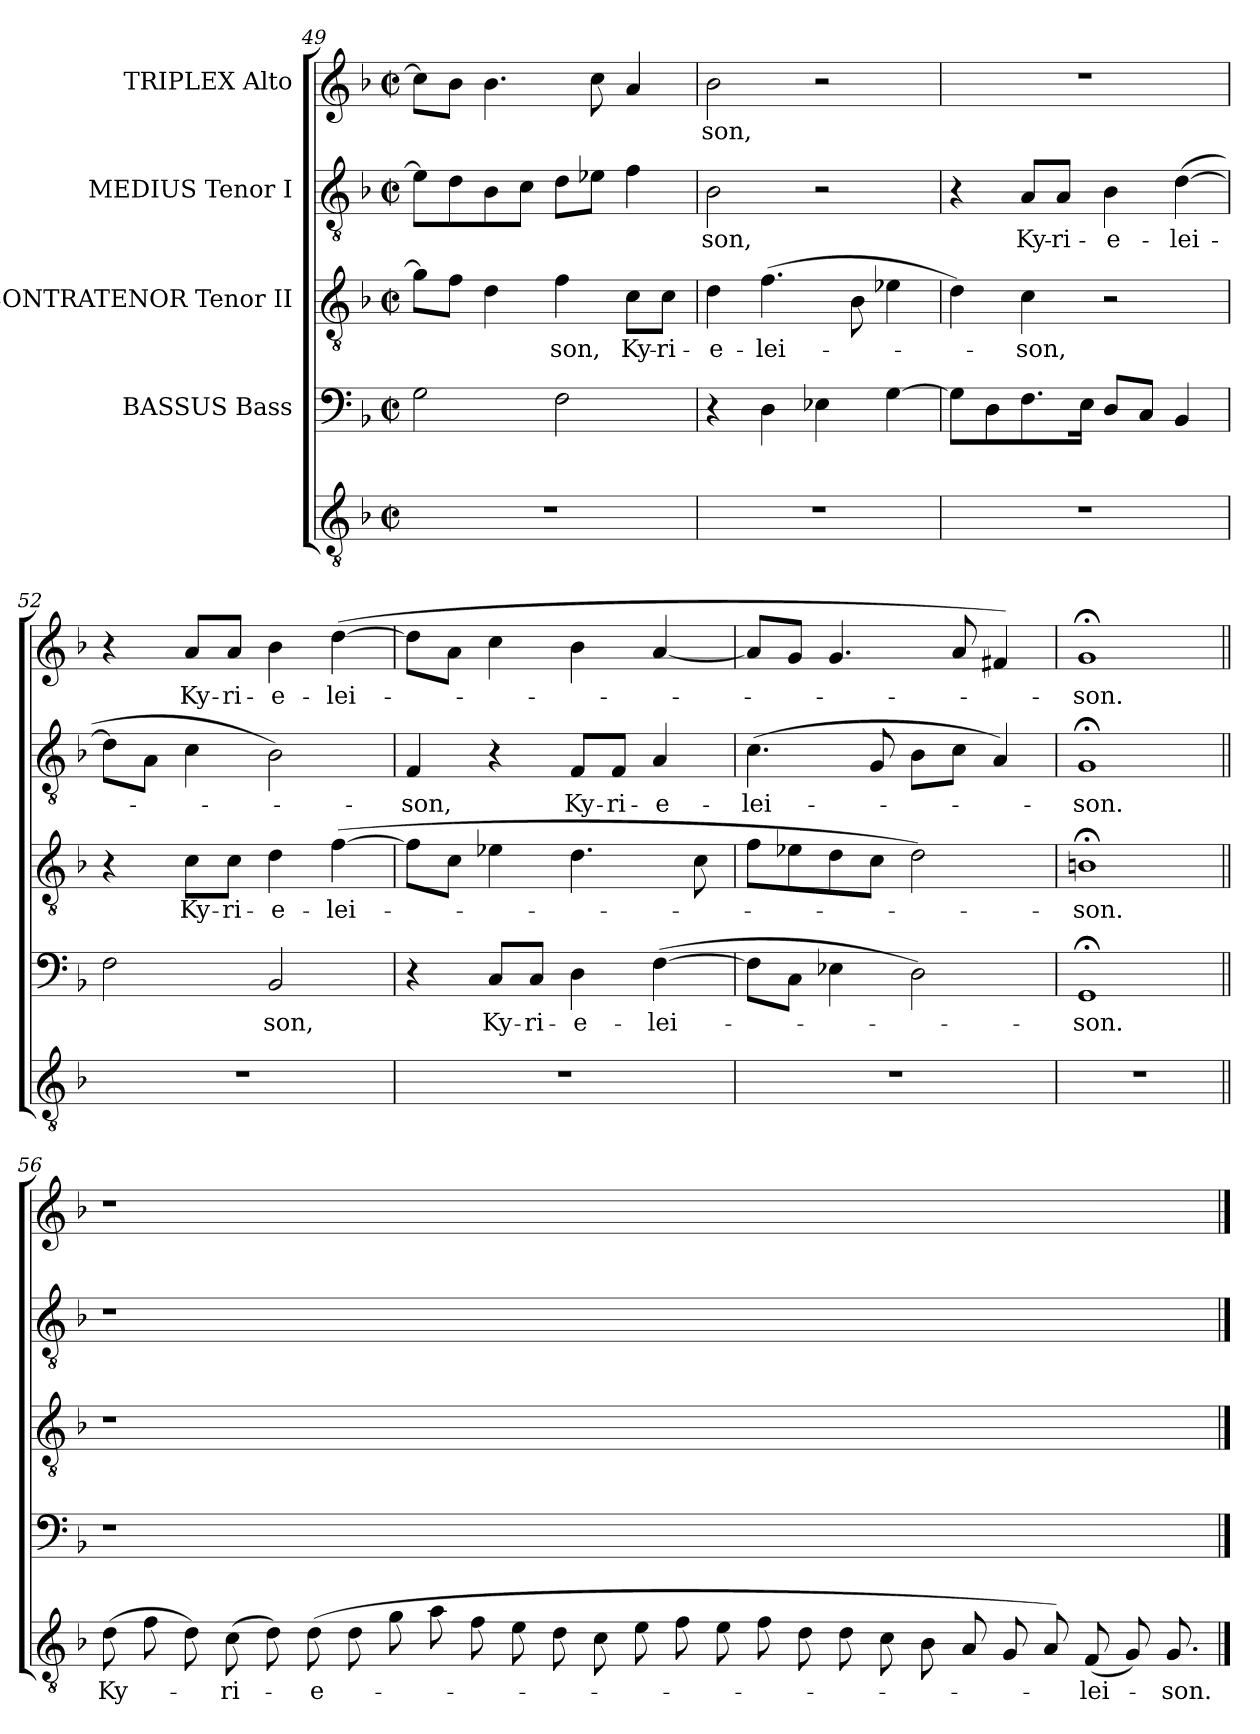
**kern	**text	**kern	**text	**kern	**text	**kern	**text	**kern	**text
*part5	*part5	*part4	*part4	*part3	*part3	*part2	*part2	*part1	*part1
*staff5	*staff5	*staff4	*staff4	*staff3	*staff3	*staff2	*staff2	*staff1	*staff1
*	*	*I"BASSUS Bass	*	*I"CONTRATENOR Tenor II	*	*I"MEDIUS Tenor I	*	*I"TRIPLEX Alto	*
*clefGv2	*	*clefF4	*	*clefGv2	*	*clefGv2	*	*clefG2	*
*k[b-]	*	*k[b-]	*	*k[b-]	*	*k[b-]	*	*k[b-]	*
*F:	*	*F:	*	*F:	*	*F:	*	*F:	*
*M2/2	*	*M2/2	*	*M2/2	*	*M2/2	*	*M2/2	*
*met(c|)	*	*met(c|)	*	*met(c|)	*	*met(c|)	*	*met(c|)	*
=49	=49	=49	=49	=49	=49	=49	=49	=49	=49
1r	.	2G\	.	8g\L]	.	8e-\L]	.	8cc\L]	.
.	.	.	.	8f\J	.	8d\	.	8b-\J	.
.	.	.	.	4d\	.	8B-\	.	4.b-\	.
.	.	.	.	.	.	8c\J	.	.	.
!	!	!	!	!	!LO:LY:b	!	!	!	!
.	.	2F\	.	4f\	-son,	8d\L	.	.	.
.	.	.	.	.	.	8e-i\J	.	8cc\	.
!	!	!	!	!	!LO:LY:b	!	!	!	!
.	.	.	.	8c\L	Ky-	4f\	.	4a/	.
!	!	!	!	!	!LO:LY:b	!	!	!	!
.	.	.	.	8c\J	-ri-	.	.	.	.
=50	=50	=50	=50	=50	=50	=50	=50	=50	=50
!	!	!	!	!	!LO:LY:b	!	!LO:LY:b	!	!LO:LY:b
1r	.	4r	.	4d\	-e-	2B-\	-son,	2b-\	-son,
!	!	!	!	!	!LO:LY:b	!	!	!	!
.	.	4D\	.	(>4.f\	-lei-	.	.	.	.
.	.	4E-X\	.	.	.	2r	.	2r	.
.	.	.	.	8B-\	.	.	.	.	.
.	.	[4G\	.	4e-X\	.	.	.	.	.
=51	=51	=51	=51	=51	=51	=51	=51	=51	=51
1r	.	8G\L]	.	4d\)	.	4r	.	1r	.
.	.	8D\	.	.	.	.	.	.	.
!	!	!	!	!	!LO:LY:b	!	!LO:LY:b	!	!
.	.	8.F\	.	4c\	-son,	8A/L	Ky-	.	.
!	!	!	!	!	!	!	!LO:LY:b	!	!
.	.	.	.	.	.	8A/J	-ri-	.	.
.	.	16E\Jk	.	.	.	.	.	.	.
!	!	!	!	!	!	!	!LO:LY:b	!	!
.	.	8D/L	.	2r	.	4B-\	-e-	.	.
.	.	8C/J	.	.	.	.	.	.	.
!	!	!	!	!	!	!	!LO:LY:b	!	!
.	.	4BB-/	.	.	.	(>[4d\	-lei-	.	.
=52	=52	=52	=52	=52	=52	=52	=52	=52	=52
1r	.	2F\	.	4r	.	8d\L]	.	4r	.
.	.	.	.	.	.	8A\J	.	.	.
!	!	!	!	!	!LO:LY:b	!	!	!	!LO:LY:b
.	.	.	.	8c\L	Ky-	4c\	.	8a/L	Ky-
!	!	!	!	!	!LO:LY:b	!	!	!	!LO:LY:b
.	.	.	.	8c\J	-ri-	.	.	8a/J	-ri-
!	!	!	!LO:LY:b	!	!LO:LY:b	!	!	!	!LO:LY:b
.	.	2BB-/	-son,	4d\	-e-	2B-\)	.	4b-\	-e-
!	!	!	!	!	!LO:LY:b	!	!	!	!LO:LY:b
.	.	.	.	(>[4f\	-lei-	.	.	(>[4dd\	-lei-
!!LO:LB:g=z
=53	=53	=53	=53	=53	=53	=53	=53	=53	=53
!	!	!	!	!	!	!	!LO:LY:b	!	!
1r	.	4r	.	8f\L]	.	4F/	-son,	8dd\L]	.
.	.	.	.	8c\J	.	.	.	8a\J	.
!	!	!	!LO:LY:b	!	!	!	!	!	!
.	.	8C/L	Ky-	4e-i\	.	4r	.	4cc\	.
!	!	!	!LO:LY:b	!	!	!	!	!	!
.	.	8C/J	-ri-	.	.	.	.	.	.
!	!	!	!LO:LY:b	!	!	!	!LO:LY:b	!	!
.	.	4D\	-e-	4.d\	.	8F/L	Ky-	4b-\	.
!	!	!	!	!	!	!	!LO:LY:b	!	!
.	.	.	.	.	.	8F/J	-ri-	.	.
!	!	!	!LO:LY:b	!	!	!	!LO:LY:b	!	!
.	.	(>[4F\	-lei-	.	.	4A/	-e-	[4a/	.
.	.	.	.	8c\	.	.	.	.	.
=54	=54	=54	=54	=54	=54	=54	=54	=54	=54
!	!	!	!	!	!	!	!LO:LY:b	!	!
1r	.	8F\L]	.	8f\L	.	(>4.c\	-lei-	8a/L]	.
.	.	8C\J	.	8e-i\	.	.	.	8g/J	.
.	.	4E-X\	.	8d\	.	.	.	4.g/	.
.	.	.	.	8c\J	.	8G/	.	.	.
.	.	2D\)	.	2d\)	.	8B-\L	.	.	.
.	.	.	.	.	.	8c\J	.	8a/	.
.	.	.	.	.	.	4A/)	.	4f#X/)	.
=55	=55	=55	=55	=55	=55	=55	=55	=55	=55
!	!	!	!LO:LY:b	!	!LO:LY:b	!	!LO:LY:b	!	!LO:LY:b
1r	.	1GG;<	-son.	1Bn;<	-son.	1G;<	-son.	1g;<	-son.
!!LO:LB:g=z
=56||	=56||	=56||	=56||	=56||	=56||	=56||	=56||	=56||	=56||
!	!LO:LY:b	!	!	!	!	!	!	!	!
(>8d	Ky-	1r	.	1r	.	1r	.	1r	.
8f	.	.	.	.	.	.	.	.	.
8d)	.	.	.	.	.	.	.	.	.
!	!LO:LY:b	!	!	!	!	!	!	!	!
(>8c	-ri-	.	.	.	.	.	.	.	.
8d)	.	.	.	.	.	.	.	.	.
!	!LO:LY:b	!	!	!	!	!	!	!	!
(>8d	-e-	.	.	.	.	.	.	.	.
8d	.	.	.	.	.	.	.	.	.
8g	.	.	.	.	.	.	.	.	.
8a	.	0ryy	.	0ryy	.	0ryy	.	0ryy	.
8f	.	.	.	.	.	.	.	.	.
8e	.	.	.	.	.	.	.	.	.
8d	.	.	.	.	.	.	.	.	.
8c	.	.	.	.	.	.	.	.	.
8e	.	.	.	.	.	.	.	.	.
8f	.	.	.	.	.	.	.	.	.
8e	.	.	.	.	.	.	.	.	.
8f	.	.	.	.	.	.	.	.	.
8d	.	.	.	.	.	.	.	.	.
8d	.	.	.	.	.	.	.	.	.
8c	.	.	.	.	.	.	.	.	.
8B-	.	.	.	.	.	.	.	.	.
8A	.	.	.	.	.	.	.	.	.
8G	.	.	.	.	.	.	.	.	.
8A)	.	.	.	.	.	.	.	.	.
!	!LO:LY:b	!	!	!	!	!	!	!	!
(<8F	-lei-	4..ryy	.	4..ryy	.	4..ryy	.	4..ryy	.
8G)	.	.	.	.	.	.	.	.	.
!	!LO:LY:b	!	!	!	!	!	!	!	!
8.G	-son.	.	.	.	.	.	.	.	.
==	==	==	==	==	==	==	==	==	==
*-	*-	*-	*-	*-	*-	*-	*-	*-	*-
